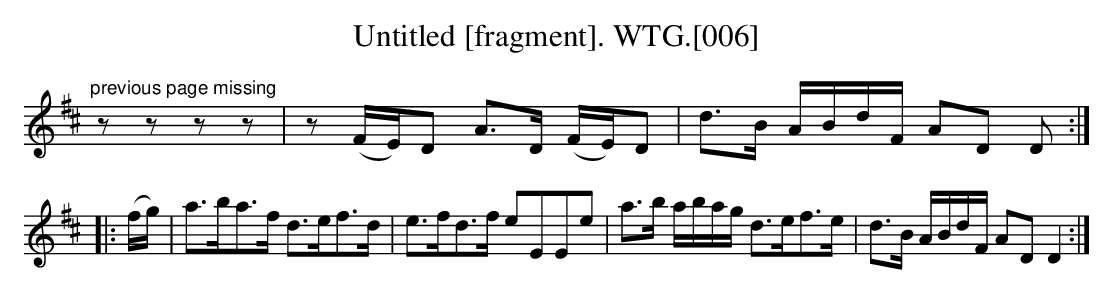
X:1
T:Untitled [fragment]. WTG.[006]
M:[4/4]
L:1/8
K:D
"previous page missing"zzzz|z(F/E/)D A>D (F/E/)D|d>B A/B/d/F/ AD D:|
|:(f/g/)|a>ba>f d>ef>d|e>fd>f eEEe|a>b a/b/a/g/ d>ef>e|d>B A/B/d/F/ ADD2:|
